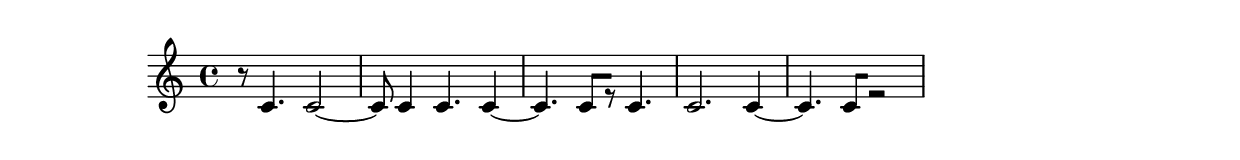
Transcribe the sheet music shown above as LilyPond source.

% 2017-09-21 21:09

\version "2.18.2"
\language "english"

\header {}

\layout {}

\paper {}

\score {
    {
        r8
        c'4.
        c'2 ~
        c'8
        c'4
        c'4.
        c'4 ~
        c'4.
        c'8 [
        r8 ]
        c'4.
        c'2.
        c'4 ~
        c'4.
        c'8 [
        r2 ]
    }
}